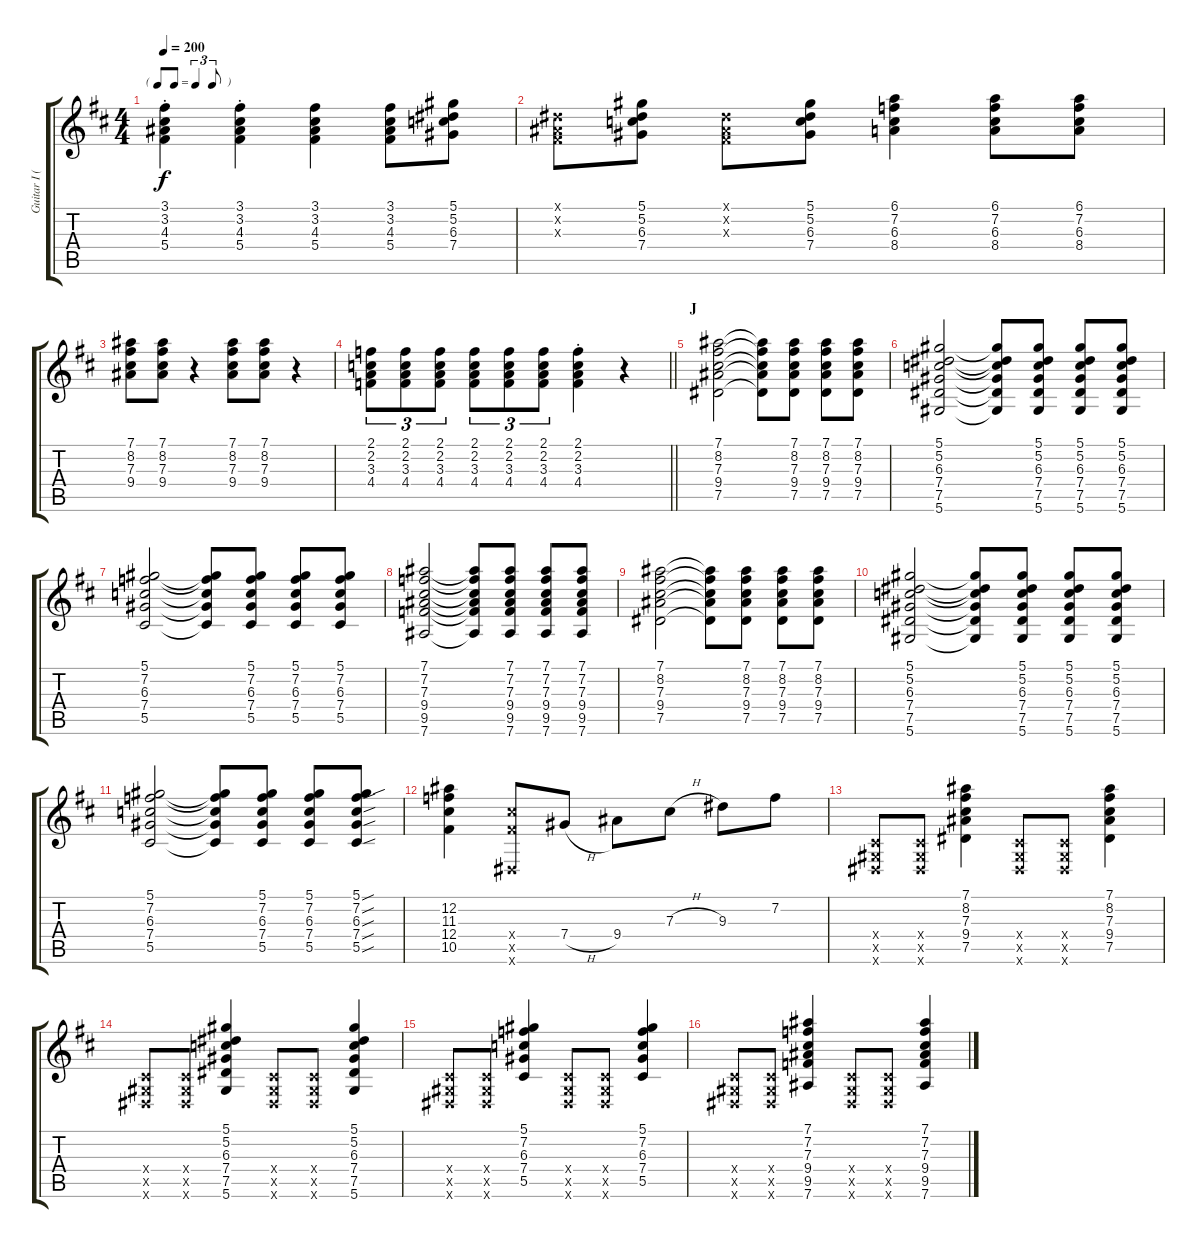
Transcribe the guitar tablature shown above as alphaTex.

\track ("Guitar I (Sakito)" "Guitar I (") {instrument overdrivenguitar}
\staff {score tabs}
\tuning (Eb4 Bb3 Gb3 Db3 Ab2 Eb2) {hide}
\ts (4 4)
\tf triplet8th
\tempo 200
\clef g2
\ks d
(3.1{st} 3.2{st} 4.3{st} 5.4{st}).4{dy f} (3.1{st} 3.2{st} 4.3{st} 5.4{st}).4 (3.1 3.2 4.3 5.4).4 (3.1 3.2 4.3 5.4).8 (5.1 5.2 6.3 7.4).8 |
(0.1{x} 0.2{x} 0.3{x}).8 (5.1 5.2 6.3 7.4).8 (0.1{x} 0.2{x} 0.3{x}).8 (5.1 5.2 6.3 7.4).8 (6.1 7.2 6.3 8.4).4 (6.1 7.2 6.3 8.4).8 (6.1 7.2 6.3 8.4).8 |
(7.1 8.2 7.3 9.4).8 (7.1 8.2 7.3 9.4).8 r.4 (7.1 8.2 7.3 9.4).8 (7.1 8.2 7.3 9.4).8 r.4 |
\barLineRight lightlight
(2.1 2.2 3.3 4.4).8{tu (3 2)} (2.1 2.2 3.3 4.4).8{tu (3 2)} (2.1 2.2 3.3 4.4).8{tu (3 2)} (2.1 2.2 3.3 4.4).8{tu (3 2)} (2.1 2.2 3.3 4.4).8{tu (3 2)} (2.1 2.2 3.3 4.4).8{tu (3 2)} (2.1 2.2 3.3 4.4{st}).4 r.4 |
\section ("" "J")
(7.1 8.2 7.3 9.4 7.5).2 (7.1{t} 8.2{t} 7.3{t} 9.4{t} 7.5{t}).8 (7.1 8.2 7.3 9.4 7.5).8 (7.1 8.2 7.3 9.4 7.5).8 (7.1 8.2 7.3 9.4 7.5).8 |
(5.1 5.2 6.3 7.4 7.5 5.6).2 (5.1{t} 5.2{t} 6.3{t} 7.4{t} 7.5{t} 5.6{t}).8 (5.1 5.2 6.3 7.4 7.5 5.6).8 (5.1 5.2 6.3 7.4 7.5 5.6).8 (5.1 5.2 6.3 7.4 7.5 5.6).8 |
(5.1 7.2 6.3 7.4 5.5).2 (5.1{t} 7.2{t} 6.3{t} 7.4{t} 5.5{t}).8 (5.1 7.2 6.3 7.4 5.5).8 (5.1 7.2 6.3 7.4 5.5).8 (5.1 7.2 6.3 7.4 5.5).8 |
(7.1 7.2 7.3 9.4 9.5 7.6).2 (7.1{t} 7.2{t} 7.3{t} 9.4{t} 9.5{t} 7.6{t}).8 (7.1 7.2 7.3 9.4 9.5 7.6).8 (7.1 7.2 7.3 9.4 9.5 7.6).8 (7.1 7.2 7.3 9.4 9.5 7.6).8 |
(7.1 8.2 7.3 9.4 7.5).2 (7.1{t} 8.2{t} 7.3{t} 9.4{t} 7.5{t}).8 (7.1 8.2 7.3 9.4 7.5).8 (7.1 8.2 7.3 9.4 7.5).8 (7.1 8.2 7.3 9.4 7.5).8 |
(5.1 5.2 6.3 7.4 7.5 5.6).2 (5.1{t} 5.2{t} 6.3{t} 7.4{t} 7.5{t} 5.6{t}).8 (5.1 5.2 6.3 7.4 7.5 5.6).8 (5.1 5.2 6.3 7.4 7.5 5.6).8 (5.1 5.2 6.3 7.4 7.5 5.6).8 |
(5.1 7.2 6.3 7.4 5.5).2 (5.1{t} 7.2{t} 6.3{t} 7.4{t} 5.5{t}).8 (5.1 7.2 6.3 7.4 5.5).8 (5.1 7.2 6.3 7.4 5.5).8 (5.1{sou} 7.2{sou} 6.3{sou} 7.4{sou} 5.5{sou}).8 |
(12.2 11.3 12.4 10.5).4 (12.4{x} 10.5{x} 0.6{x}).8 7.4{h}.8 9.4.8 7.3{h}.8 9.3.8 7.2.8 |
(0.4{x} 0.5{x} 0.6{x}).8 (0.4{x} 0.5{x} 0.6{x}).8 (7.1 8.2 7.3 9.4 7.5).4 (0.4{x} 0.5{x} 0.6{x}).8 (0.4{x} 0.5{x} 0.6{x}).8 (7.1 8.2 7.3 9.4 7.5).4 |
(0.4{x} 0.5{x} 0.6{x}).8 (0.4{x} 0.5{x} 0.6{x}).8 (5.1 5.2 6.3 7.4 7.5 5.6).4 (0.4{x} 0.5{x} 0.6{x}).8 (0.4{x} 0.5{x} 0.6{x}).8 (5.1 5.2 6.3 7.4 7.5 5.6).4 |
(0.4{x} 0.5{x} 0.6{x}).8 (0.4{x} 0.5{x} 0.6{x}).8 (5.1 7.2 6.3 7.4 5.5).4 (0.4{x} 0.5{x} 0.6{x}).8 (0.4{x} 0.5{x} 0.6{x}).8 (5.1 7.2 6.3 7.4 5.5).4 |
(0.4{x} 0.5{x} 0.6{x}).8 (0.4{x} 0.5{x} 0.6{x}).8 (7.1 7.2 7.3 9.4 9.5 7.6).4 (0.4{x} 0.5{x} 0.6{x}).8 (0.4{x} 0.5{x} 0.6{x}).8 (7.1 7.2 7.3 9.4 9.5 7.6).4
